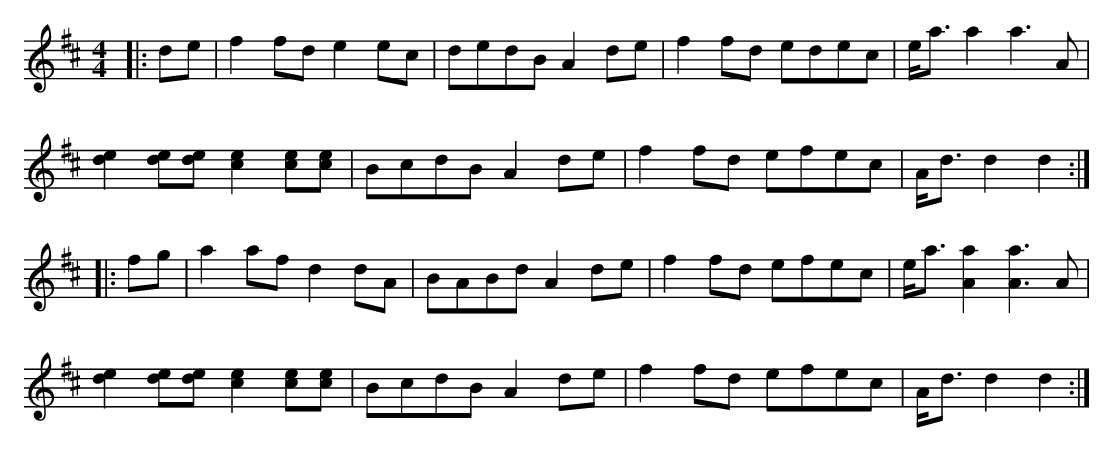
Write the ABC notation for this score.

X:1
M:4/4
K:D
|:de|f2 fd e2 ec|dedB A2 de|f2 fd edec|e<a a2 a3 A|
[d2e2] [de][de] [c2e2] [ce][ce]|BcdB A2 de|f2 fd efec|A<d d2 d2:|
|:fg|a2 af d2 dA|BABd A2 de|f2 fd efec|e<a [A2a2] [A3a3] A|
[d2e2] [de][de] [c2e2] [ce][ce]|BcdB A2 de|f2 fd efec|A<d d2 d2:|
